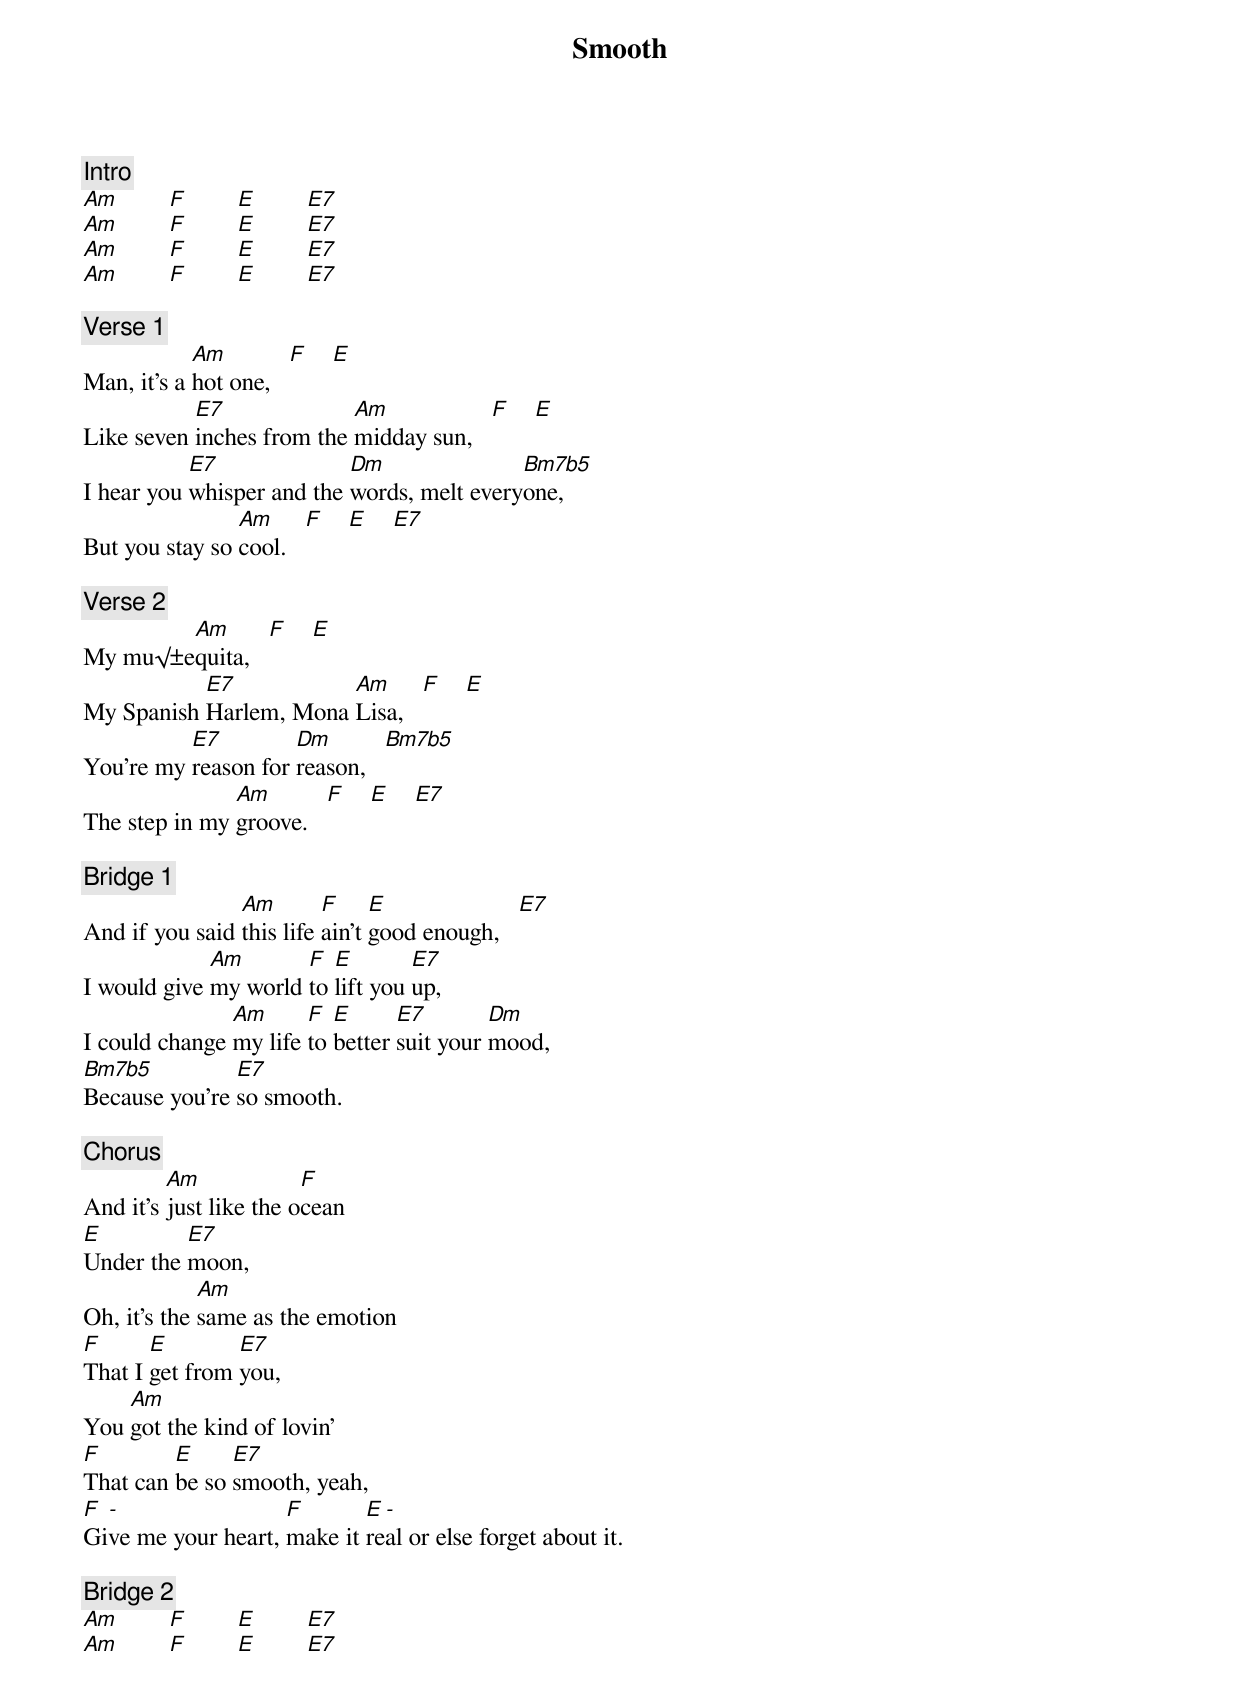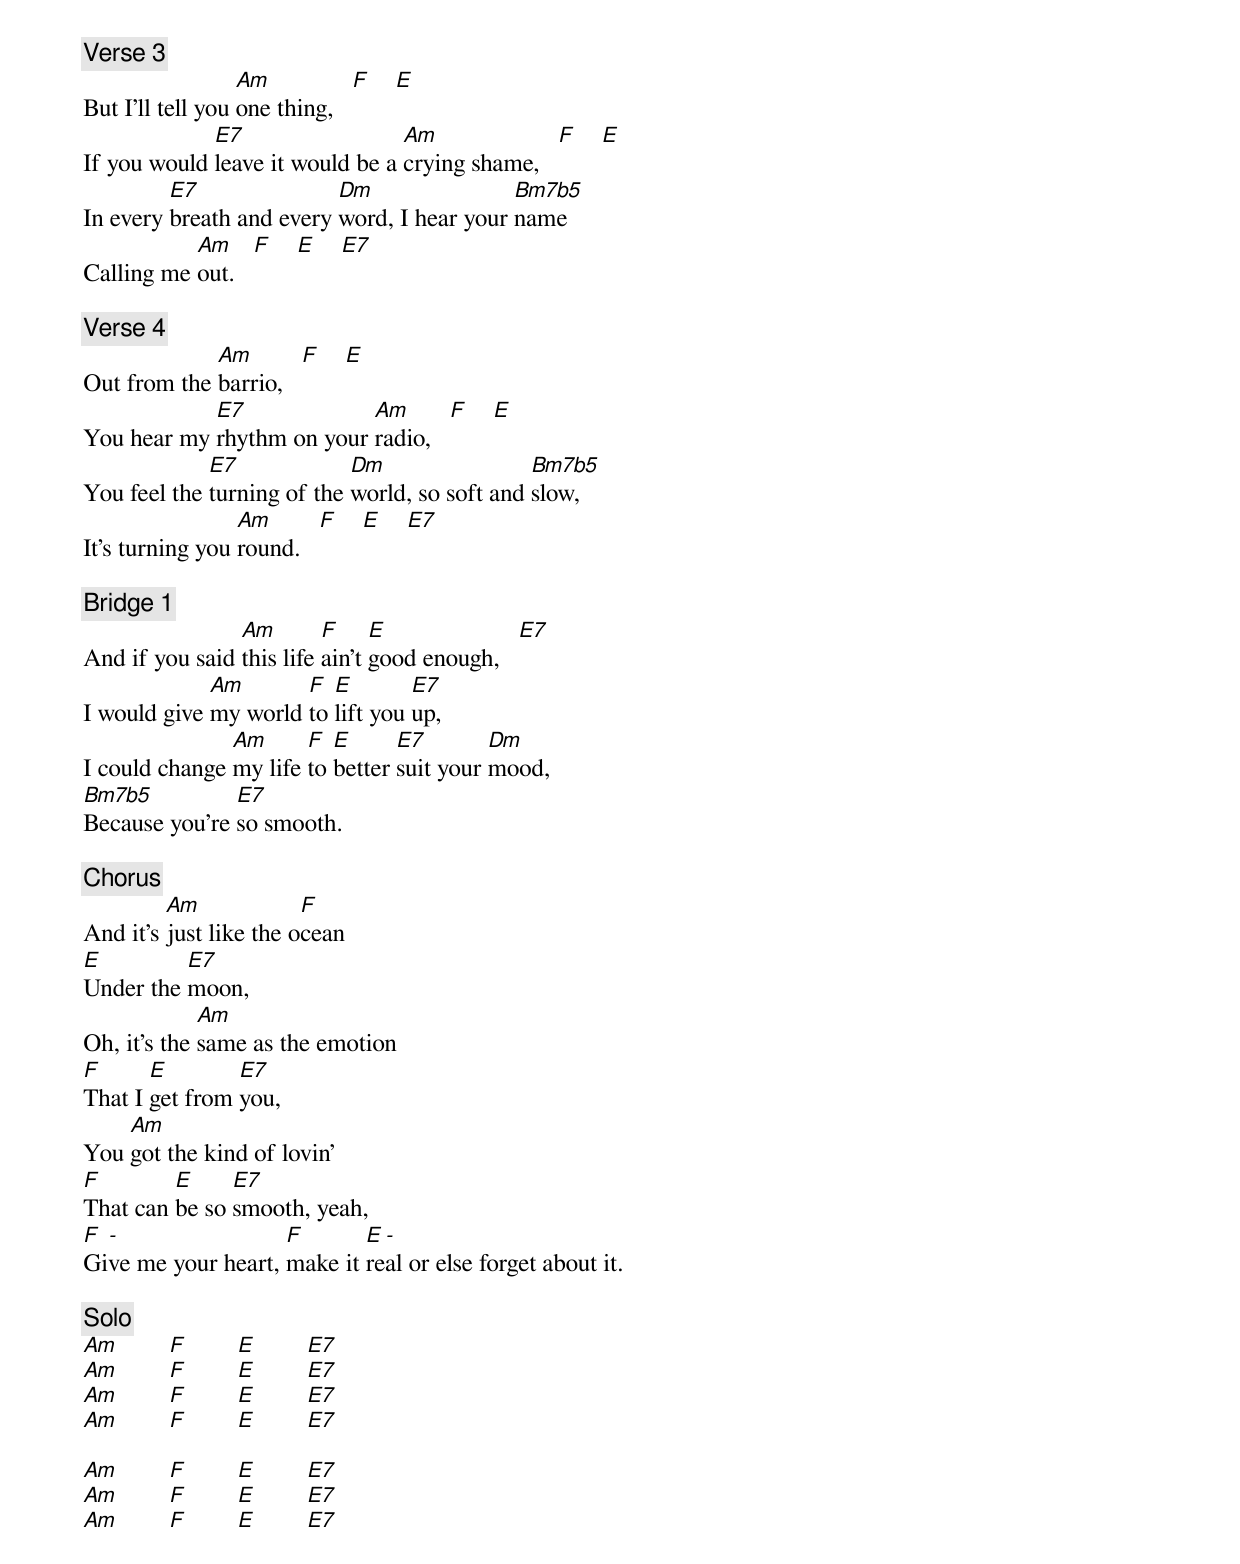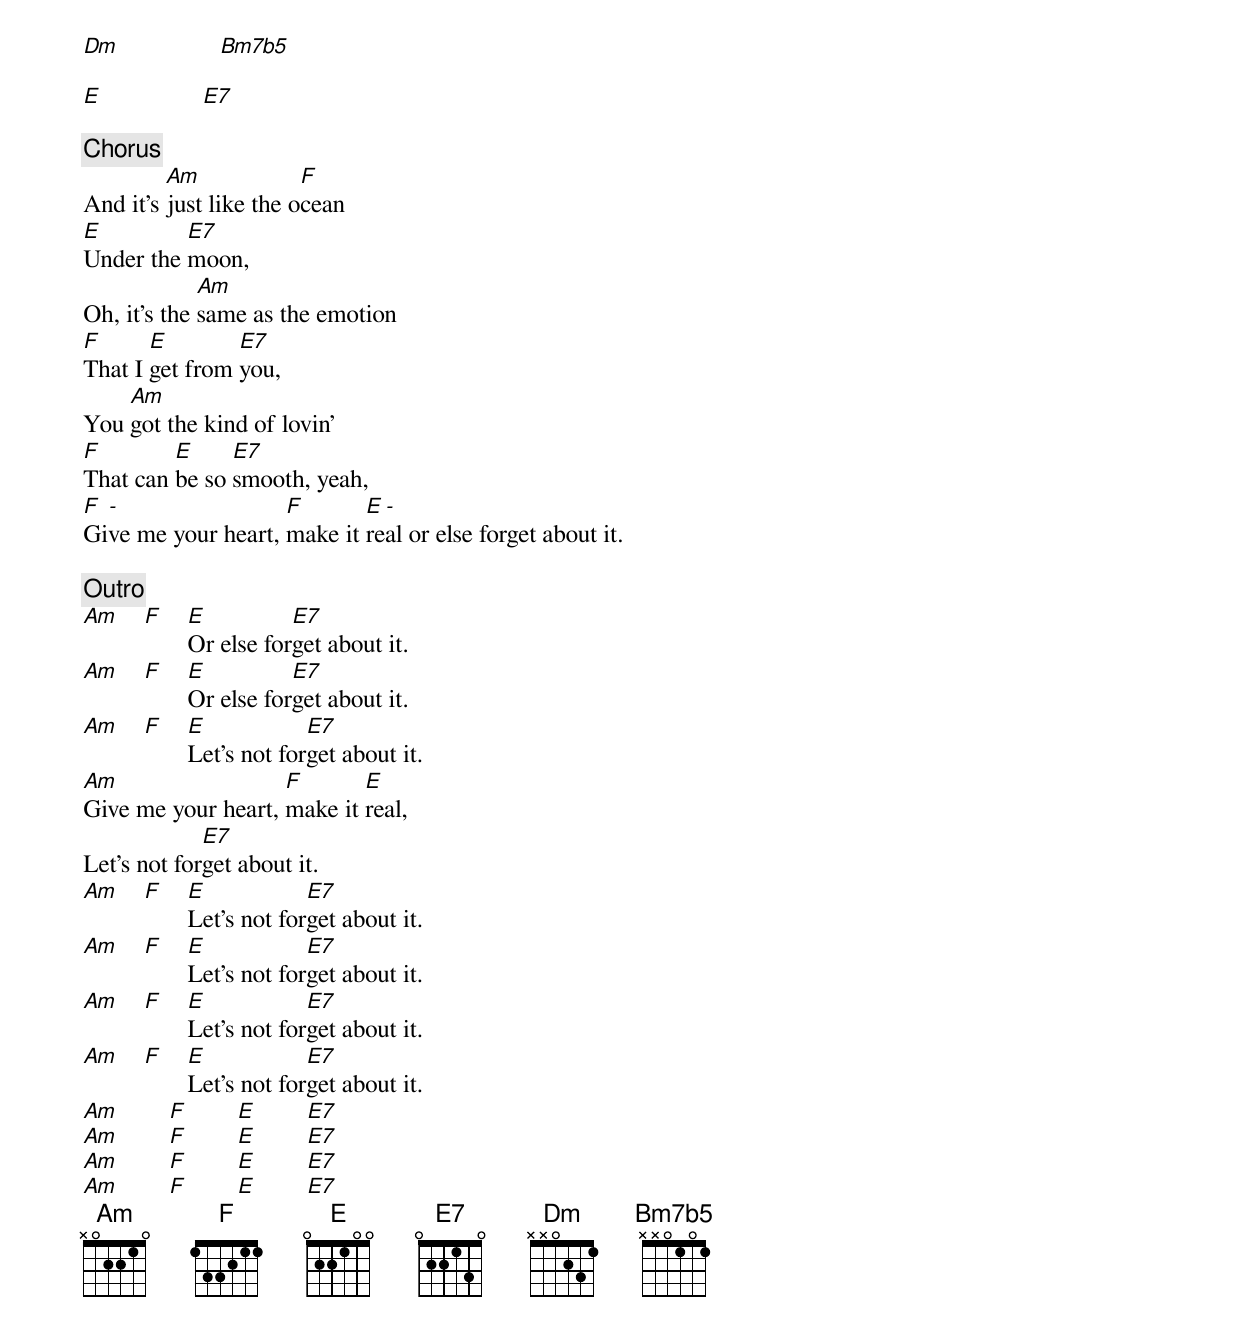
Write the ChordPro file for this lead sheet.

{title: Smooth}
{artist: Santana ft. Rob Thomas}
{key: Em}
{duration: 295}
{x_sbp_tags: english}

{c: Intro}
[Am]        [F]        [E]        [E7]
[Am]        [F]        [E]        [E7]
[Am]        [F]        [E]        [E7]
[Am]        [F]        [E]        [E7]

{c: Verse 1}
Man, it's a [Am]hot one,   [F]    [E]
Like seven [E7]inches from the [Am]midday sun,   [F]    [E]
I hear you [E7]whisper and the [Dm]words, melt every[Bm7b5]one,
But you stay so [Am]cool.   [F]    [E]    [E7]

{c: Verse 2}
My mu√±e[Am]quita,   [F]    [E]
My Spanish [E7]Harlem, Mona [Am]Lisa,   [F]    [E]
You're my [E7]reason for [Dm]reason,   [Bm7b5]
The step in my [Am]groove.   [F]    [E]    [E7]

{c: Bridge 1}
And if you said [Am]this life [F]ain't [E]good enough,   [E7]
I would give [Am]my world [F]to [E]lift you [E7]up,
I could change [Am]my life [F]to [E]better [E7]suit your [Dm]mood,
[Bm7b5]Because you're [E7]so smooth.

{c: Chorus}
And it's [Am]just like the o[F]cean
[E]Under the [E7]moon,
Oh, it's the [Am]same as the emotion
[F]That I [E]get from [E7]you,
You [Am]got the kind of lovin'
[F]That can [E]be so [E7]smooth, yeah,
[F]Gi[-]ve me your heart, [F]make it [E]re[-]al or else forget about it.

{c: Bridge 2}
[Am]        [F]        [E]        [E7]
[Am]        [F]        [E]        [E7]

{c: Verse 3}
But I'll tell you [Am]one thing,   [F]    [E]
If you would [E7]leave it would be a [Am]crying shame,   [F]    [E]
In every [E7]breath and every [Dm]word, I hear your [Bm7b5]name
Calling me [Am]out.   [F]    [E]    [E7]

{c: Verse 4}
Out from the [Am]barrio,   [F]    [E]
You hear my [E7]rhythm on your [Am]radio,   [F]    [E]
You feel the [E7]turning of the [Dm]world, so soft and [Bm7b5]slow,
It's turning you [Am]round.   [F]    [E]    [E7]

{c: Bridge 1}
And if you said [Am]this life [F]ain't [E]good enough,   [E7]
I would give [Am]my world [F]to [E]lift you [E7]up,
I could change [Am]my life [F]to [E]better [E7]suit your [Dm]mood,
[Bm7b5]Because you're [E7]so smooth.

{c: Chorus}
And it's [Am]just like the o[F]cean
[E]Under the [E7]moon,
Oh, it's the [Am]same as the emotion
[F]That I [E]get from [E7]you,
You [Am]got the kind of lovin'
[F]That can [E]be so [E7]smooth, yeah,
[F]Gi[-]ve me your heart, [F]make it [E]re[-]al or else forget about it.

{c: Solo}
[Am]        [F]        [E]        [E7]
[Am]        [F]        [E]        [E7]
[Am]        [F]        [E]        [E7]
[Am]        [F]        [E]        [E7]

[Am]        [F]        [E]        [E7]
[Am]        [F]        [E]        [E7]
[Am]        [F]        [E]        [E7]
[Dm]                [Bm7b5]

[E]                [E7]

{c: Chorus}
And it's [Am]just like the o[F]cean
[E]Under the [E7]moon,
Oh, it's the [Am]same as the emotion
[F]That I [E]get from [E7]you,
You [Am]got the kind of lovin'
[F]That can [E]be so [E7]smooth, yeah,
[F]Gi[-]ve me your heart, [F]make it [E]re[-]al or else forget about it.

{c: Outro}
[Am]    [F]    [E]Or else for[E7]get about it.
[Am]    [F]    [E]Or else for[E7]get about it.
[Am]    [F]    [E]Let's not for[E7]get about it.
[Am]Give me your heart, [F]make it [E]real,
Let's not for[E7]get about it.
[Am]    [F]    [E]Let's not for[E7]get about it.
[Am]    [F]    [E]Let's not for[E7]get about it.
[Am]    [F]    [E]Let's not for[E7]get about it.
[Am]    [F]    [E]Let's not for[E7]get about it.
[Am]        [F]        [E]        [E7]
[Am]        [F]        [E]        [E7]
[Am]        [F]        [E]        [E7]
[Am]        [F]        [E]        [E7]
